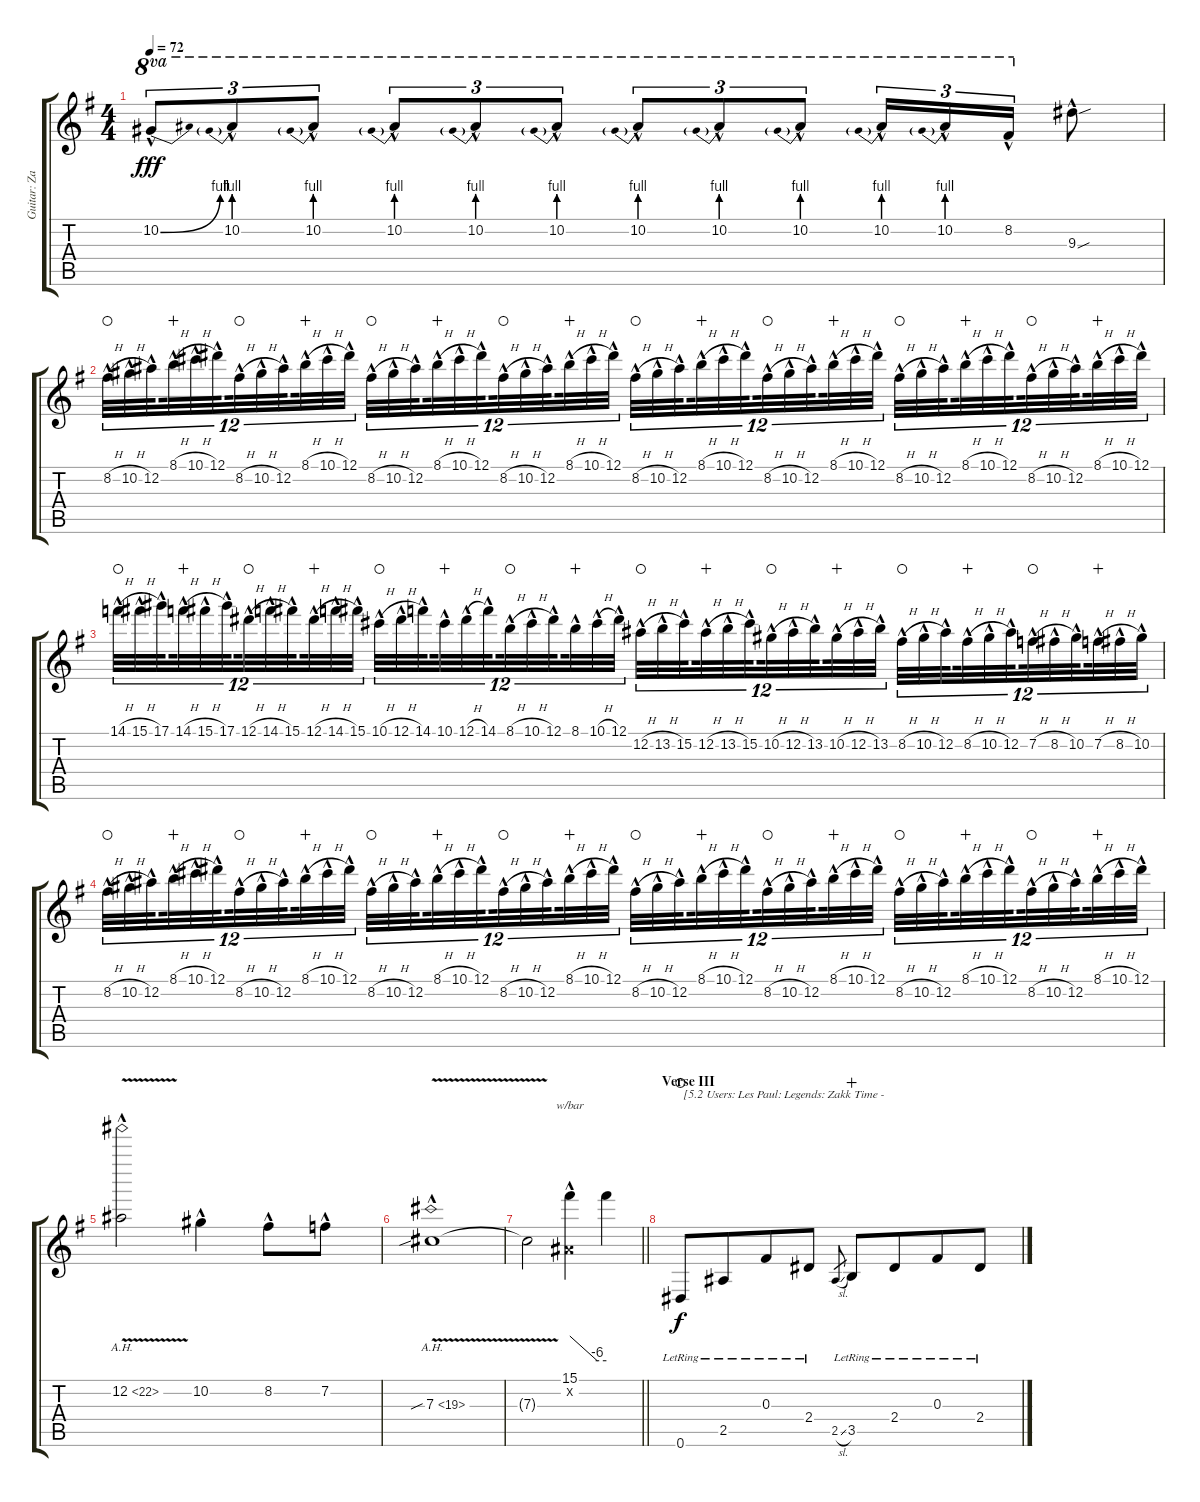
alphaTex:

\track ("Guitar: Zakk" "Guitar: Za") {instrument overdrivenguitar}
\staff {score tabs}
\tuning (Eb4 Bb3 Gb3 Db3 Ab2 Eb2) {hide}
\ts (4 4)
\tempo 72
\clef g2
\ks g
10.2{be (bend 0 0 60 4) hac}.8{tu (3 2) ot 8va dy fff} 10.2{be (prebend 0 4 60 4) hac}.8{tu (3 2) ot 8va} 10.2{be (prebend 0 4 60 4) hac}.8{tu (3 2) ot 8va} 10.2{be (prebend 0 4 60 4) hac}.8{tu (3 2) ot 8va} 10.2{be (prebend 0 4 60 4) hac}.8{tu (3 2) ot 8va} 10.2{be (prebend 0 4 60 4) hac}.8{tu (3 2) ot 8va} 10.2{be (prebend 0 4 60 4) hac}.8{tu (3 2) ot 8va} 10.2{be (prebend 0 4 60 4) hac}.8{tu (3 2) ot 8va} 10.2{be (prebend 0 4 60 4) hac}.8{tu (3 2) ot 8va} 10.2{be (prebend 0 4 60 4) hac}.16{tu (3 2) ot 8va} 10.2{be (prebend 0 4 60 4) hac}.16{tu (3 2) ot 8va} 8.2{hac}.16{tu (3 2) ot 8va} 9.3{sou hac}.8 |
8.2{h hac}.32{tu (12 8) waho} 10.2{h hac}.32{tu (12 8)} 12.2{hac}.32{tu (12 8) beam splitsecondary} 8.1{h hac}.32{tu (12 8) wahc} 10.1{h hac}.32{tu (12 8)} 12.1{hac}.32{tu (12 8) beam splitsecondary} 8.2{h hac}.32{tu (12 8) waho} 10.2{h hac}.32{tu (12 8)} 12.2{hac}.32{tu (12 8) beam splitsecondary} 8.1{h hac}.32{tu (12 8) wahc} 10.1{h hac}.32{tu (12 8)} 12.1{hac}.32{tu (12 8)} 8.2{h hac}.32{tu (12 8) waho} 10.2{h hac}.32{tu (12 8)} 12.2{hac}.32{tu (12 8) beam splitsecondary} 8.1{h hac}.32{tu (12 8) wahc} 10.1{h hac}.32{tu (12 8)} 12.1{hac}.32{tu (12 8) beam splitsecondary} 8.2{h hac}.32{tu (12 8) waho} 10.2{h hac}.32{tu (12 8)} 12.2{hac}.32{tu (12 8) beam splitsecondary} 8.1{h hac}.32{tu (12 8) wahc} 10.1{h hac}.32{tu (12 8)} 12.1{hac}.32{tu (12 8)} 8.2{h hac}.32{tu (12 8) waho} 10.2{h hac}.32{tu (12 8)} 12.2{hac}.32{tu (12 8) beam splitsecondary} 8.1{h hac}.32{tu (12 8) wahc} 10.1{h hac}.32{tu (12 8)} 12.1{hac}.32{tu (12 8) beam splitsecondary} 8.2{h hac}.32{tu (12 8) waho} 10.2{h hac}.32{tu (12 8)} 12.2{hac}.32{tu (12 8) beam splitsecondary} 8.1{h hac}.32{tu (12 8) wahc} 10.1{h hac}.32{tu (12 8)} 12.1{hac}.32{tu (12 8)} 8.2{h hac}.32{tu (12 8) waho} 10.2{h hac}.32{tu (12 8)} 12.2{hac}.32{tu (12 8) beam splitsecondary} 8.1{h hac}.32{tu (12 8) wahc} 10.1{h hac}.32{tu (12 8)} 12.1{hac}.32{tu (12 8) beam splitsecondary} 8.2{h hac}.32{tu (12 8) waho} 10.2{h hac}.32{tu (12 8)} 12.2{hac}.32{tu (12 8) beam splitsecondary} 8.1{h hac}.32{tu (12 8) wahc} 10.1{h hac}.32{tu (12 8)} 12.1{hac}.32{tu (12 8)} |
14.1{h hac}.32{tu (12 8) waho} 15.1{h hac}.32{tu (12 8)} 17.1{hac}.32{tu (12 8) beam splitsecondary} 14.1{h hac}.32{tu (12 8) wahc} 15.1{h hac}.32{tu (12 8)} 17.1{hac}.32{tu (12 8) beam splitsecondary} 12.1{h hac}.32{tu (12 8) waho} 14.1{h hac}.32{tu (12 8)} 15.1{hac}.32{tu (12 8) beam splitsecondary} 12.1{h hac}.32{tu (12 8) wahc} 14.1{h hac}.32{tu (12 8)} 15.1{hac}.32{tu (12 8)} 10.1{h hac}.32{tu (12 8) waho} 12.1{h hac}.32{tu (12 8)} 14.1{hac}.32{tu (12 8) beam splitsecondary} 10.1{hac}.32{tu (12 8) wahc} 12.1{h hac}.32{tu (12 8)} 14.1{hac}.32{tu (12 8) beam splitsecondary} 8.1{h hac}.32{tu (12 8) waho} 10.1{h hac}.32{tu (12 8)} 12.1{hac}.32{tu (12 8) beam splitsecondary} 8.1{hac}.32{tu (12 8) wahc} 10.1{h hac}.32{tu (12 8)} 12.1{hac}.32{tu (12 8)} 12.2{h hac}.32{tu (12 8) waho} 13.2{h hac}.32{tu (12 8)} 15.2{hac}.32{tu (12 8) beam splitsecondary} 12.2{h hac}.32{tu (12 8) wahc} 13.2{h hac}.32{tu (12 8)} 15.2{hac}.32{tu (12 8) beam splitsecondary} 10.2{h hac}.32{tu (12 8) waho} 12.2{h hac}.32{tu (12 8)} 13.2{hac}.32{tu (12 8) beam splitsecondary} 10.2{h hac}.32{tu (12 8) wahc} 12.2{h hac}.32{tu (12 8)} 13.2{hac}.32{tu (12 8)} 8.2{h hac}.32{tu (12 8) waho} 10.2{h hac}.32{tu (12 8)} 12.2{hac}.32{tu (12 8) beam splitsecondary} 8.2{h hac}.32{tu (12 8) wahc} 10.2{h hac}.32{tu (12 8)} 12.2{hac}.32{tu (12 8) beam splitsecondary} 7.2{h hac}.32{tu (12 8) waho} 8.2{h hac}.32{tu (12 8)} 10.2{hac}.32{tu (12 8) beam splitsecondary} 7.2{h hac}.32{tu (12 8) wahc} 8.2{h hac}.32{tu (12 8)} 10.2{hac}.32{tu (12 8)} |
8.2{h hac}.32{tu (12 8) waho} 10.2{h hac}.32{tu (12 8)} 12.2{hac}.32{tu (12 8) beam splitsecondary} 8.1{h hac}.32{tu (12 8) wahc} 10.1{h hac}.32{tu (12 8)} 12.1{hac}.32{tu (12 8) beam splitsecondary} 8.2{h hac}.32{tu (12 8) waho} 10.2{h hac}.32{tu (12 8)} 12.2{hac}.32{tu (12 8) beam splitsecondary} 8.1{h hac}.32{tu (12 8) wahc} 10.1{h hac}.32{tu (12 8)} 12.1{hac}.32{tu (12 8)} 8.2{h hac}.32{tu (12 8) waho} 10.2{h hac}.32{tu (12 8)} 12.2{hac}.32{tu (12 8) beam splitsecondary} 8.1{h hac}.32{tu (12 8) wahc} 10.1{h hac}.32{tu (12 8)} 12.1{hac}.32{tu (12 8) beam splitsecondary} 8.2{h hac}.32{tu (12 8) waho} 10.2{h hac}.32{tu (12 8)} 12.2{hac}.32{tu (12 8) beam splitsecondary} 8.1{h hac}.32{tu (12 8) wahc} 10.1{h hac}.32{tu (12 8)} 12.1{hac}.32{tu (12 8)} 8.2{h hac}.32{tu (12 8) waho} 10.2{h hac}.32{tu (12 8)} 12.2{hac}.32{tu (12 8) beam splitsecondary} 8.1{h hac}.32{tu (12 8) wahc} 10.1{h hac}.32{tu (12 8)} 12.1{hac}.32{tu (12 8) beam splitsecondary} 8.2{h hac}.32{tu (12 8) waho} 10.2{h hac}.32{tu (12 8)} 12.2{hac}.32{tu (12 8) beam splitsecondary} 8.1{h hac}.32{tu (12 8) wahc} 10.1{h hac}.32{tu (12 8)} 12.1{hac}.32{tu (12 8)} 8.2{h hac}.32{tu (12 8) waho} 10.2{h hac}.32{tu (12 8)} 12.2{hac}.32{tu (12 8) beam splitsecondary} 8.1{h hac}.32{tu (12 8) wahc} 10.1{h hac}.32{tu (12 8)} 12.1{hac}.32{tu (12 8) beam splitsecondary} 8.2{h hac}.32{tu (12 8) waho} 10.2{h hac}.32{tu (12 8)} 12.2{hac}.32{tu (12 8) beam splitsecondary} 8.1{h hac}.32{tu (12 8) wahc} 10.1{h hac}.32{tu (12 8)} 12.1{hac}.32{tu (12 8)} |
12.2{ah 10 v hac}.2 10.2{hac}.4 8.2{hac}.8 7.2{hac}.8 |
7.3{ah 12 v sib hac}.1 |
\barLineRight lightlight
7.3{t}.2 (15.1{hac} 0.2{hac x}).4{tbe (custom default 0 0 45 -24 60 -24)} 15.1{t}.4 |
\section ("" "Verse III")
0.6{lr}.8{txt " [5.2 Users: Les Paul: Legends: Zakk Time - " dy f volume 6 instrument overdrivenguitar waho} 2.5{lr}.8{beam merge} 0.3{lr}.8 2.4{lr}.8 2.5{sl}.8{gr} 3.5{lr}.8{wahc} 2.4{lr}.8{beam merge} 0.3{lr}.8 2.4{lr}.8
